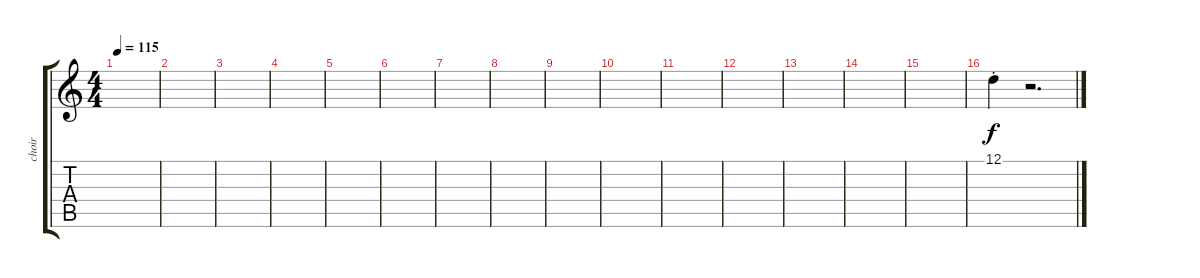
\track ("choir" "choir") {instrument choiraahs}
\staff {score tabs}
\tuning (D4 A3 F3 C3 G2 C2) {hide}
\ts (4 4)
\tempo 115
\clef g2
\ks c
|
|
|
|
|
|
|
|
|
|
|
|
|
|
|
12.1{st}.4 r.2{d}
